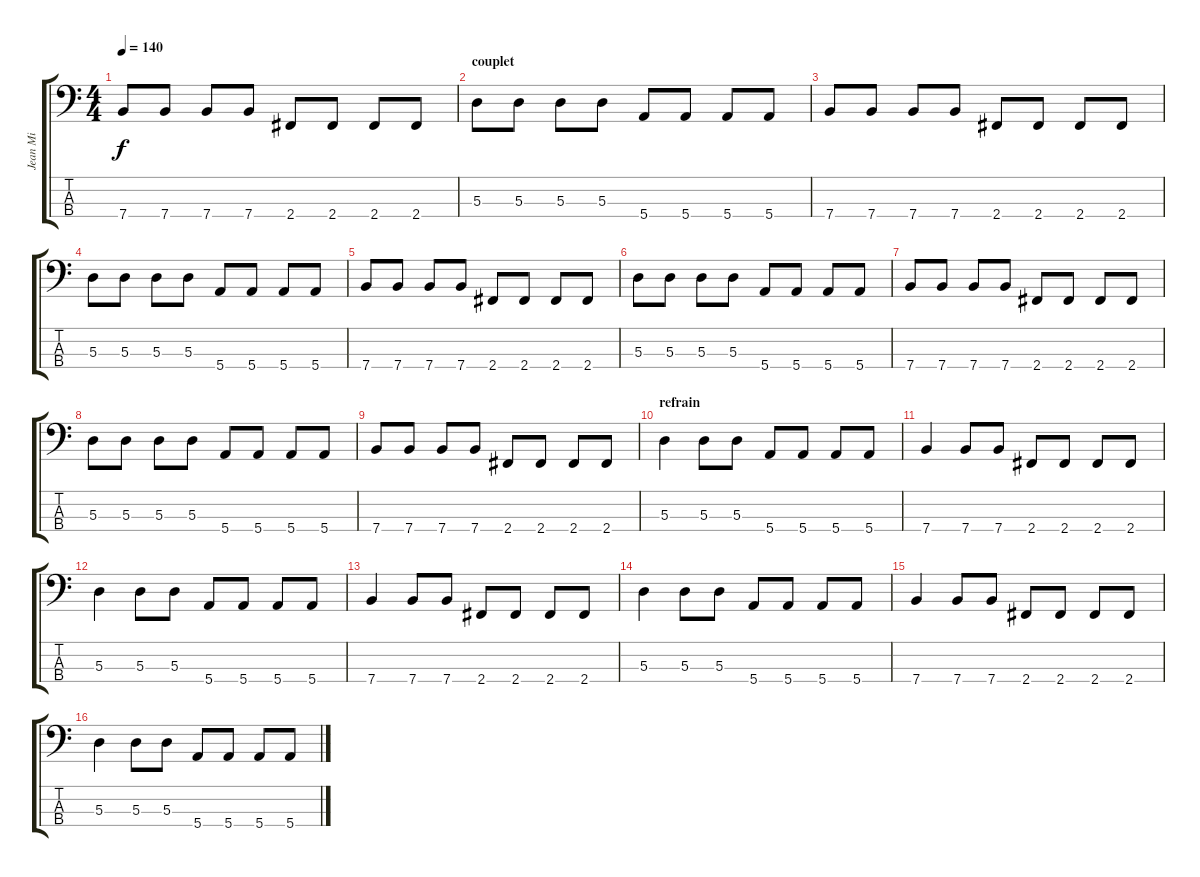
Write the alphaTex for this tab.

\track ("Jean Mi" "Jean Mi") {instrument electricbasspick}
\staff {score tabs}
\tuning (G2 D2 A1 E1) {hide}
\ts (4 4)
\tempo 140
\clef f4
\ks c
7.4.8{dy f} 7.4.8 7.4.8 7.4.8 2.4.8 2.4.8 2.4.8 2.4.8 |
\section ("" "couplet")
5.3.8 5.3.8 5.3.8 5.3.8 5.4.8 5.4.8 5.4.8 5.4.8 |
7.4.8 7.4.8 7.4.8 7.4.8 2.4.8 2.4.8 2.4.8 2.4.8 |
5.3.8 5.3.8 5.3.8 5.3.8 5.4.8 5.4.8 5.4.8 5.4.8 |
7.4.8 7.4.8 7.4.8 7.4.8 2.4.8 2.4.8 2.4.8 2.4.8 |
5.3.8 5.3.8 5.3.8 5.3.8 5.4.8 5.4.8 5.4.8 5.4.8 |
7.4.8 7.4.8 7.4.8 7.4.8 2.4.8 2.4.8 2.4.8 2.4.8 |
5.3.8 5.3.8 5.3.8 5.3.8 5.4.8 5.4.8 5.4.8 5.4.8 |
7.4.8 7.4.8 7.4.8 7.4.8 2.4.8 2.4.8 2.4.8 2.4.8 |
\section ("" "refrain")
5.3.4 5.3.8 5.3.8 5.4.8 5.4.8 5.4.8 5.4.8 |
7.4.4 7.4.8 7.4.8 2.4.8 2.4.8 2.4.8 2.4.8 |
5.3.4 5.3.8 5.3.8 5.4.8 5.4.8 5.4.8 5.4.8 |
7.4.4 7.4.8 7.4.8 2.4.8 2.4.8 2.4.8 2.4.8 |
5.3.4 5.3.8 5.3.8 5.4.8 5.4.8 5.4.8 5.4.8 |
7.4.4 7.4.8 7.4.8 2.4.8 2.4.8 2.4.8 2.4.8 |
5.3.4 5.3.8 5.3.8 5.4.8 5.4.8 5.4.8 5.4.8
